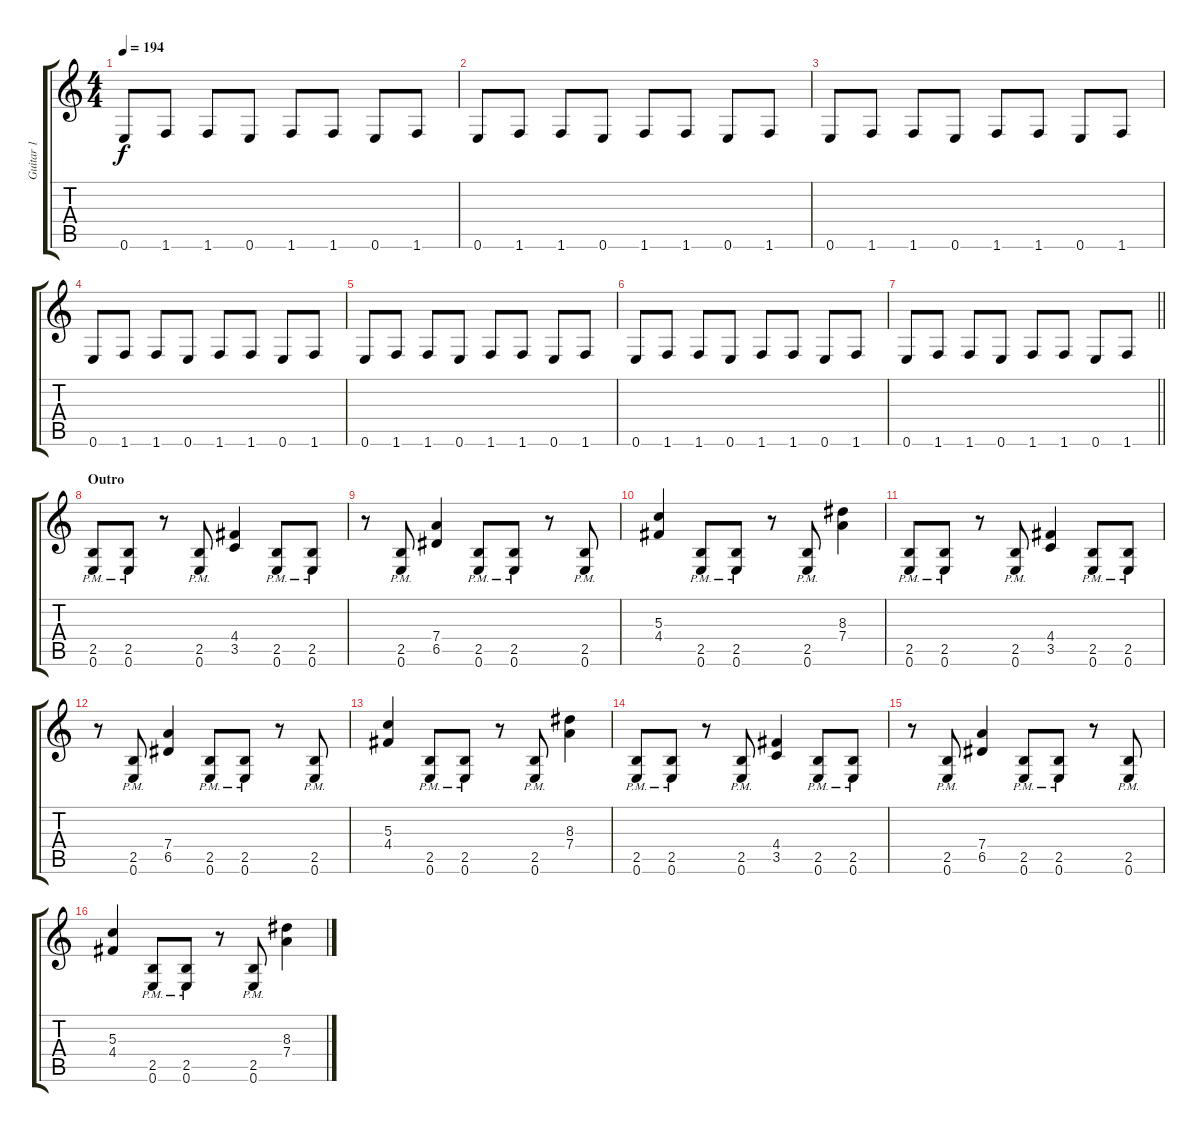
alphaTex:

\track ("Guitar 1" "Guitar 1") {instrument overdrivenguitar}
\staff {score tabs}
\tuning (E4 B3 G3 D3 A2 E2) {hide}
\ts (4 4)
\tempo 194
\clef g2
\ks c
0.6.8{dy f} 1.6.8 1.6.8 0.6.8 1.6.8 1.6.8 0.6.8 1.6.8 |
0.6.8 1.6.8 1.6.8 0.6.8 1.6.8 1.6.8 0.6.8 1.6.8 |
0.6.8 1.6.8 1.6.8 0.6.8 1.6.8 1.6.8 0.6.8 1.6.8 |
0.6.8 1.6.8 1.6.8 0.6.8 1.6.8 1.6.8 0.6.8 1.6.8 |
0.6.8 1.6.8 1.6.8 0.6.8 1.6.8 1.6.8 0.6.8 1.6.8 |
0.6.8 1.6.8 1.6.8 0.6.8 1.6.8 1.6.8 0.6.8 1.6.8 |
\barLineRight lightlight
0.6.8 1.6.8 1.6.8 0.6.8 1.6.8 1.6.8 0.6.8 1.6.8 |
\section ("" "Outro")
(2.5{pm} 0.6{pm}).8 (2.5{pm} 0.6{pm}).8 r.8 (2.5{pm} 0.6{pm}).8 (4.4 3.5).4 (2.5{pm} 0.6{pm}).8 (2.5{pm} 0.6{pm}).8 |
r.8 (2.5{pm} 0.6{pm}).8 (7.4 6.5).4 (2.5{pm} 0.6{pm}).8 (2.5{pm} 0.6{pm}).8 r.8 (2.5{pm} 0.6{pm}).8 |
(5.3 4.4).4 (2.5{pm} 0.6{pm}).8 (2.5{pm} 0.6{pm}).8 r.8 (2.5{pm} 0.6{pm}).8 (8.3 7.4).4 |
(2.5{pm} 0.6{pm}).8 (2.5{pm} 0.6{pm}).8 r.8 (2.5{pm} 0.6{pm}).8 (4.4 3.5).4 (2.5{pm} 0.6{pm}).8 (2.5{pm} 0.6{pm}).8 |
r.8 (2.5{pm} 0.6{pm}).8 (7.4 6.5).4 (2.5{pm} 0.6{pm}).8 (2.5{pm} 0.6{pm}).8 r.8 (2.5{pm} 0.6{pm}).8 |
(5.3 4.4).4 (2.5{pm} 0.6{pm}).8 (2.5{pm} 0.6{pm}).8 r.8 (2.5{pm} 0.6{pm}).8 (8.3 7.4).4 |
(2.5{pm} 0.6{pm}).8 (2.5{pm} 0.6{pm}).8 r.8 (2.5{pm} 0.6{pm}).8 (4.4 3.5).4 (2.5{pm} 0.6{pm}).8 (2.5{pm} 0.6{pm}).8 |
r.8 (2.5{pm} 0.6{pm}).8 (7.4 6.5).4 (2.5{pm} 0.6{pm}).8 (2.5{pm} 0.6{pm}).8 r.8 (2.5{pm} 0.6{pm}).8 |
(5.3 4.4).4 (2.5{pm} 0.6{pm}).8 (2.5{pm} 0.6{pm}).8 r.8 (2.5{pm} 0.6{pm}).8 (8.3 7.4).4
